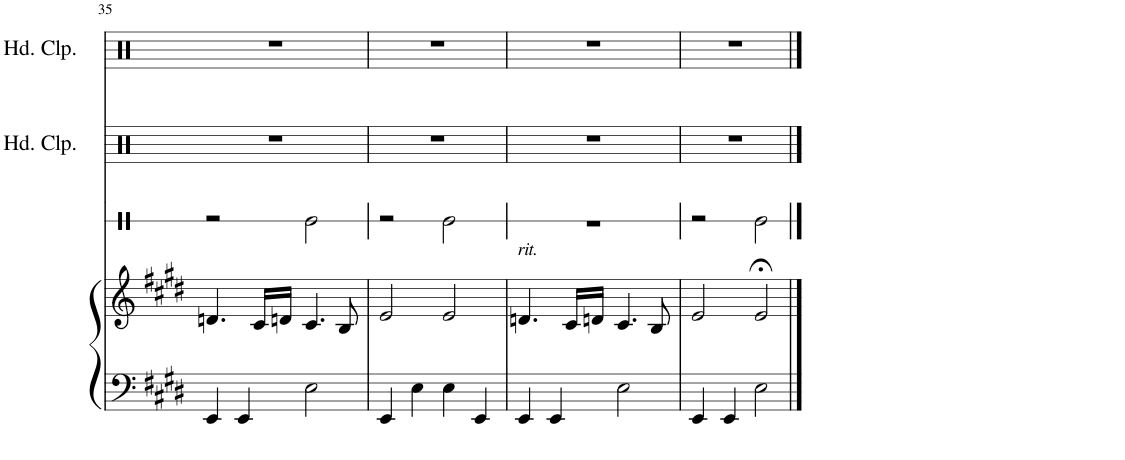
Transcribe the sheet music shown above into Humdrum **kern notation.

**kern	**kern	**kern	**kern	**kern
*part4	*part4	*part3	*part2	*part1
*staff5	*staff4	*staff3	*staff2	*staff1
*I"Piano	*	*I"Finger Cymbals	*I"Echo Choir	*I"Main Choir
*I'Pno	*	*	*I'Ch	*I'Ch
!!LO:PB:g=z
*clefF4	*clefG2	*clefX	*clefG2	*clefG2
*k[f#c#g#d#]	*k[f#c#g#d#]	*k[]	*k[f#c#g#d#]	*k[f#c#g#d#]
*M4/4	*M4/4	*M4/4	*M4/4	*M4/4
=35	=35	=35	=35	=35
4EE/	4.dn/	2r	1r	1r
4EE/	.	.	.	.
.	16c#/LL	.	.	.
.	16dn/JJ	.	.	.
2E\	4.c#/	2Re\	.	.
.	8B/	.	.	.
=36	=36	=36	=36	=36
4EE/	2e/	2r	1r	1r
4E\	.	.	.	.
4E\	2e/	2Re\	.	.
4EE/	.	.	.	.
=37	=37	=37	=37	=37
!	!LO:TX:a:i:t=rit.	!	!	!
4EE/	4.dn/	1r	1r	1r
4EE/	.	.	.	.
.	16c#/LL	.	.	.
.	16dn/JJ	.	.	.
2E\	4.c#/	.	.	.
.	8B/	.	.	.
=38	=38	=38	=38	=38
4EE/	2e/	2r	1r	1r
4EE/	.	.	.	.
2E\	2e;</	2Re\	.	.
==	==	==	==	==
*-	*-	*-	*-	*-
